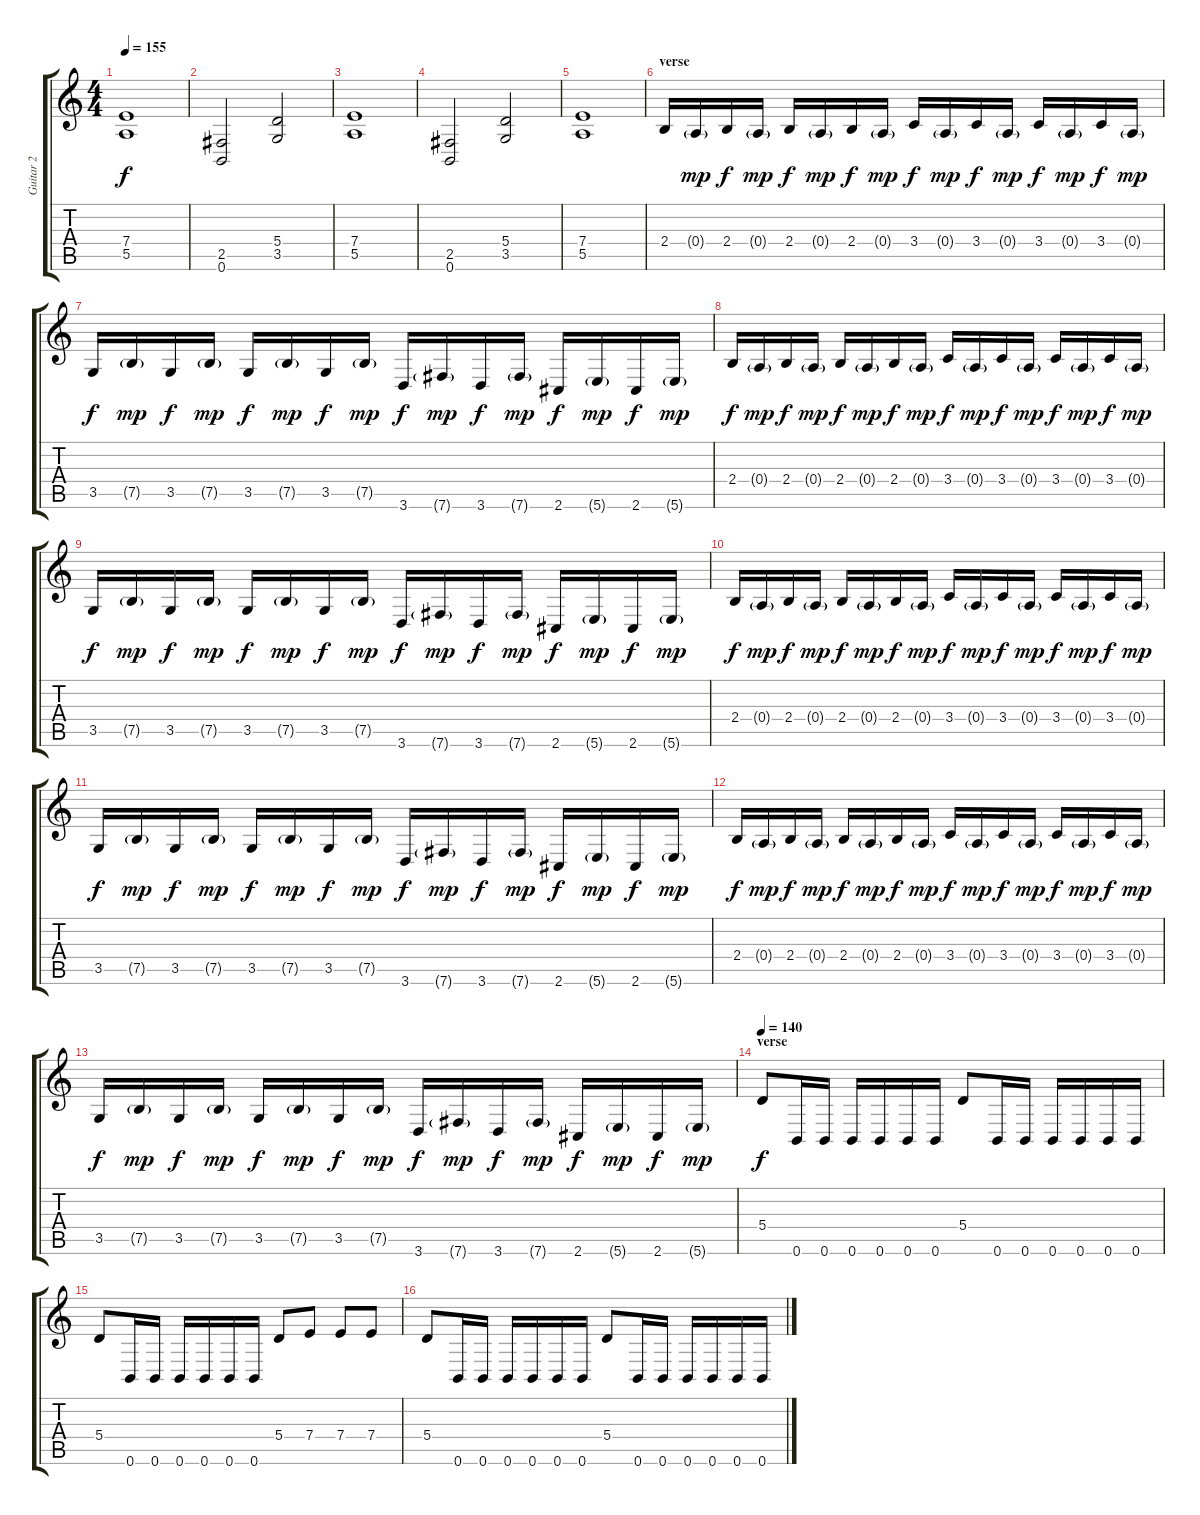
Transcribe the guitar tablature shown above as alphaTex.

\track ("Guitar 2" "Guitar 2") {instrument overdrivenguitar}
\staff {score tabs}
\tuning (B3 Gb3 D3 A2 E2 B1) {hide}
\ts (4 4)
\tempo 155
\clef g2
\ks c
(7.4 5.5).1{dy f} |
(2.5 0.6).2 (5.4 3.5).2 |
(7.4 5.5).1 |
(2.5 0.6).2 (5.4 3.5).2 |
(7.4 5.5).1 |
\section ("" "verse")
2.4.16 0.4{g}.16{dy mp} 2.4.16{dy f} 0.4{g}.16{dy mp} 2.4.16{dy f} 0.4{g}.16{dy mp} 2.4.16{dy f} 0.4{g}.16{dy mp} 3.4.16{dy f} 0.4{g}.16{dy mp} 3.4.16{dy f} 0.4{g}.16{dy mp} 3.4.16{dy f} 0.4{g}.16{dy mp} 3.4.16{dy f} 0.4{g}.16{dy mp} |
3.5.16{dy f} 7.5{g}.16{dy mp} 3.5.16{dy f} 7.5{g}.16{dy mp} 3.5.16{dy f} 7.5{g}.16{dy mp} 3.5.16{dy f} 7.5{g}.16{dy mp} 3.6.16{dy f} 7.6{g}.16{dy mp} 3.6.16{dy f} 7.6{g}.16{dy mp} 2.6.16{dy f} 5.6{g}.16{dy mp} 2.6.16{dy f} 5.6{g}.16{dy mp} |
2.4.16{dy f} 0.4{g}.16{dy mp} 2.4.16{dy f} 0.4{g}.16{dy mp} 2.4.16{dy f} 0.4{g}.16{dy mp} 2.4.16{dy f} 0.4{g}.16{dy mp} 3.4.16{dy f} 0.4{g}.16{dy mp} 3.4.16{dy f} 0.4{g}.16{dy mp} 3.4.16{dy f} 0.4{g}.16{dy mp} 3.4.16{dy f} 0.4{g}.16{dy mp} |
3.5.16{dy f} 7.5{g}.16{dy mp} 3.5.16{dy f} 7.5{g}.16{dy mp} 3.5.16{dy f} 7.5{g}.16{dy mp} 3.5.16{dy f} 7.5{g}.16{dy mp} 3.6.16{dy f} 7.6{g}.16{dy mp} 3.6.16{dy f} 7.6{g}.16{dy mp} 2.6.16{dy f} 5.6{g}.16{dy mp} 2.6.16{dy f} 5.6{g}.16{dy mp} |
2.4.16{dy f} 0.4{g}.16{dy mp} 2.4.16{dy f} 0.4{g}.16{dy mp} 2.4.16{dy f} 0.4{g}.16{dy mp} 2.4.16{dy f} 0.4{g}.16{dy mp} 3.4.16{dy f} 0.4{g}.16{dy mp} 3.4.16{dy f} 0.4{g}.16{dy mp} 3.4.16{dy f} 0.4{g}.16{dy mp} 3.4.16{dy f} 0.4{g}.16{dy mp} |
3.5.16{dy f} 7.5{g}.16{dy mp} 3.5.16{dy f} 7.5{g}.16{dy mp} 3.5.16{dy f} 7.5{g}.16{dy mp} 3.5.16{dy f} 7.5{g}.16{dy mp} 3.6.16{dy f} 7.6{g}.16{dy mp} 3.6.16{dy f} 7.6{g}.16{dy mp} 2.6.16{dy f} 5.6{g}.16{dy mp} 2.6.16{dy f} 5.6{g}.16{dy mp} |
2.4.16{dy f} 0.4{g}.16{dy mp} 2.4.16{dy f} 0.4{g}.16{dy mp} 2.4.16{dy f} 0.4{g}.16{dy mp} 2.4.16{dy f} 0.4{g}.16{dy mp} 3.4.16{dy f} 0.4{g}.16{dy mp} 3.4.16{dy f} 0.4{g}.16{dy mp} 3.4.16{dy f} 0.4{g}.16{dy mp} 3.4.16{dy f} 0.4{g}.16{dy mp} |
3.5.16{dy f} 7.5{g}.16{dy mp} 3.5.16{dy f} 7.5{g}.16{dy mp} 3.5.16{dy f} 7.5{g}.16{dy mp} 3.5.16{dy f} 7.5{g}.16{dy mp} 3.6.16{dy f} 7.6{g}.16{dy mp} 3.6.16{dy f} 7.6{g}.16{dy mp} 2.6.16{dy f} 5.6{g}.16{dy mp} 2.6.16{dy f} 5.6{g}.16{dy mp} |
\section ("" "verse")
\tempo 140
5.4.8{dy f} 0.6.16 0.6.16 0.6.16 0.6.16 0.6.16 0.6.16 5.4.8 0.6.16 0.6.16 0.6.16 0.6.16 0.6.16 0.6.16 |
5.4.8 0.6.16 0.6.16 0.6.16 0.6.16 0.6.16 0.6.16 5.4.8 7.4.8 7.4.8 7.4.8 |
5.4.8 0.6.16 0.6.16 0.6.16 0.6.16 0.6.16 0.6.16 5.4.8 0.6.16 0.6.16 0.6.16 0.6.16 0.6.16 0.6.16
